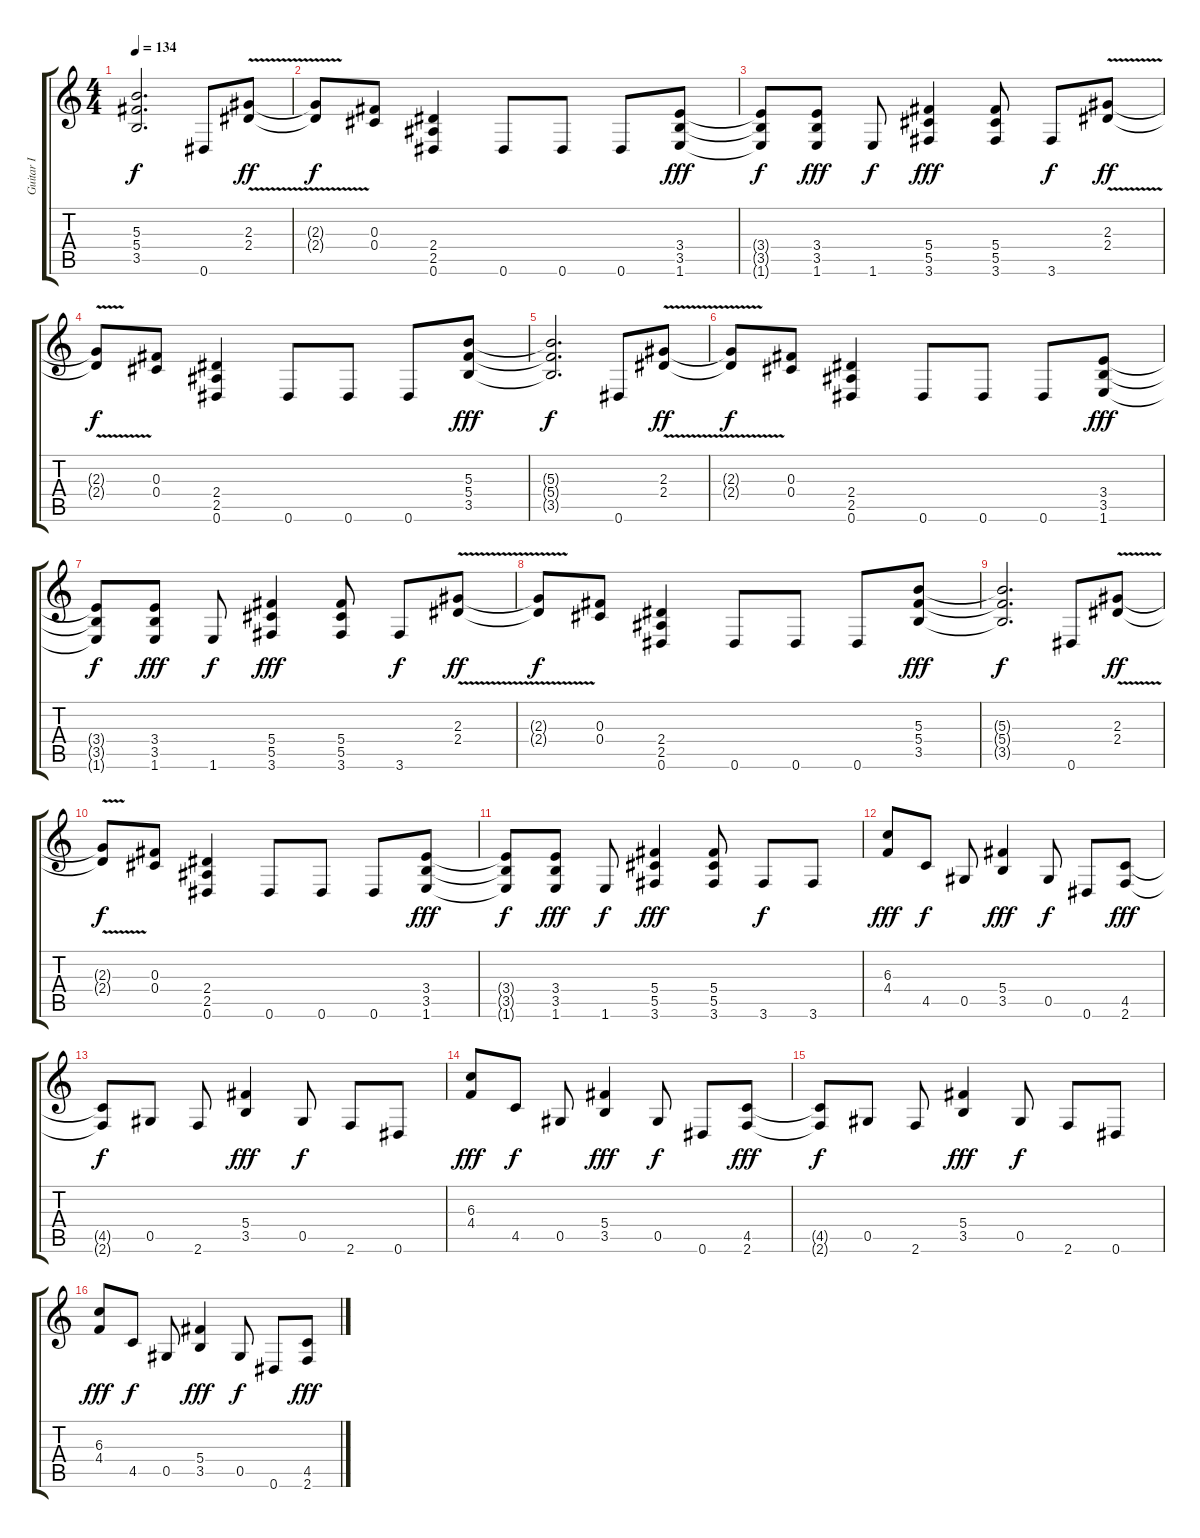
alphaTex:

\track ("Guitar I" "Guitar I") {instrument distortionguitar}
\staff {score tabs}
\tuning (Eb4 Bb3 Gb3 Db3 Ab2 Eb2) {hide}
\ts (4 4)
\tempo 134
\clef g2
\ks c
(5.3{t} 5.4{t} 3.5{t}).2{d dy f} 0.6.8 (2.3{v} 2.4{v}).8{dy ff} |
(2.3{t} 2.4{t}).8{dy f} (0.3 0.4).8 (2.4 2.5 0.6).4 0.6.8 0.6.8 0.6.8 (3.4 3.5 1.6).8{dy fff} |
(3.4{t} 3.5{t} 1.6{t}).8{dy f} (3.4 3.5 1.6).8{dy fff} 1.6.8{dy f} (5.4 5.5 3.6).4{dy fff} (5.4 5.5 3.6).8 3.6.8{dy f} (2.3{v} 2.4{v}).8{dy ff} |
(2.3{t} 2.4{t}).8{dy f} (0.3 0.4).8 (2.4 2.5 0.6).4 0.6.8 0.6.8 0.6.8 (5.3 5.4 3.5).8{dy fff} |
(5.3{t} 5.4{t} 3.5{t}).2{d dy f} 0.6.8 (2.3{v} 2.4{v}).8{dy ff} |
(2.3{t} 2.4{t}).8{dy f} (0.3 0.4).8 (2.4 2.5 0.6).4 0.6.8 0.6.8 0.6.8 (3.4 3.5 1.6).8{dy fff} |
(3.4{t} 3.5{t} 1.6{t}).8{dy f} (3.4 3.5 1.6).8{dy fff} 1.6.8{dy f} (5.4 5.5 3.6).4{dy fff} (5.4 5.5 3.6).8 3.6.8{dy f} (2.3{v} 2.4{v}).8{dy ff} |
(2.3{t} 2.4{t}).8{dy f} (0.3 0.4).8 (2.4 2.5 0.6).4 0.6.8 0.6.8 0.6.8 (5.3 5.4 3.5).8{dy fff} |
(5.3{t} 5.4{t} 3.5{t}).2{d dy f} 0.6.8 (2.3{v} 2.4{v}).8{dy ff} |
(2.3{t} 2.4{t}).8{dy f} (0.3 0.4).8 (2.4 2.5 0.6).4 0.6.8 0.6.8 0.6.8 (3.4 3.5 1.6).8{dy fff} |
(3.4{t} 3.5{t} 1.6{t}).8{dy f} (3.4 3.5 1.6).8{dy fff} 1.6.8{dy f} (5.4 5.5 3.6).4{dy fff} (5.4 5.5 3.6).8 3.6.8{dy f} 3.6.8 |
(6.3 4.4).8{dy fff} 4.5.8{dy f} 0.5.8 (5.4 3.5).4{dy fff} 0.5.8{dy f} 0.6.8 (4.5 2.6).8{dy fff} |
(4.5{t} 2.6{t}).8{dy f} 0.5.8 2.6.8 (5.4 3.5).4{dy fff} 0.5.8{dy f} 2.6.8 0.6.8 |
(6.3 4.4).8{dy fff} 4.5.8{dy f} 0.5.8 (5.4 3.5).4{dy fff} 0.5.8{dy f} 0.6.8 (4.5 2.6).8{dy fff} |
(4.5{t} 2.6{t}).8{dy f} 0.5.8 2.6.8 (5.4 3.5).4{dy fff} 0.5.8{dy f} 2.6.8 0.6.8 |
(6.3 4.4).8{dy fff} 4.5.8{dy f} 0.5.8 (5.4 3.5).4{dy fff} 0.5.8{dy f} 0.6.8 (4.5 2.6).8{dy fff}
